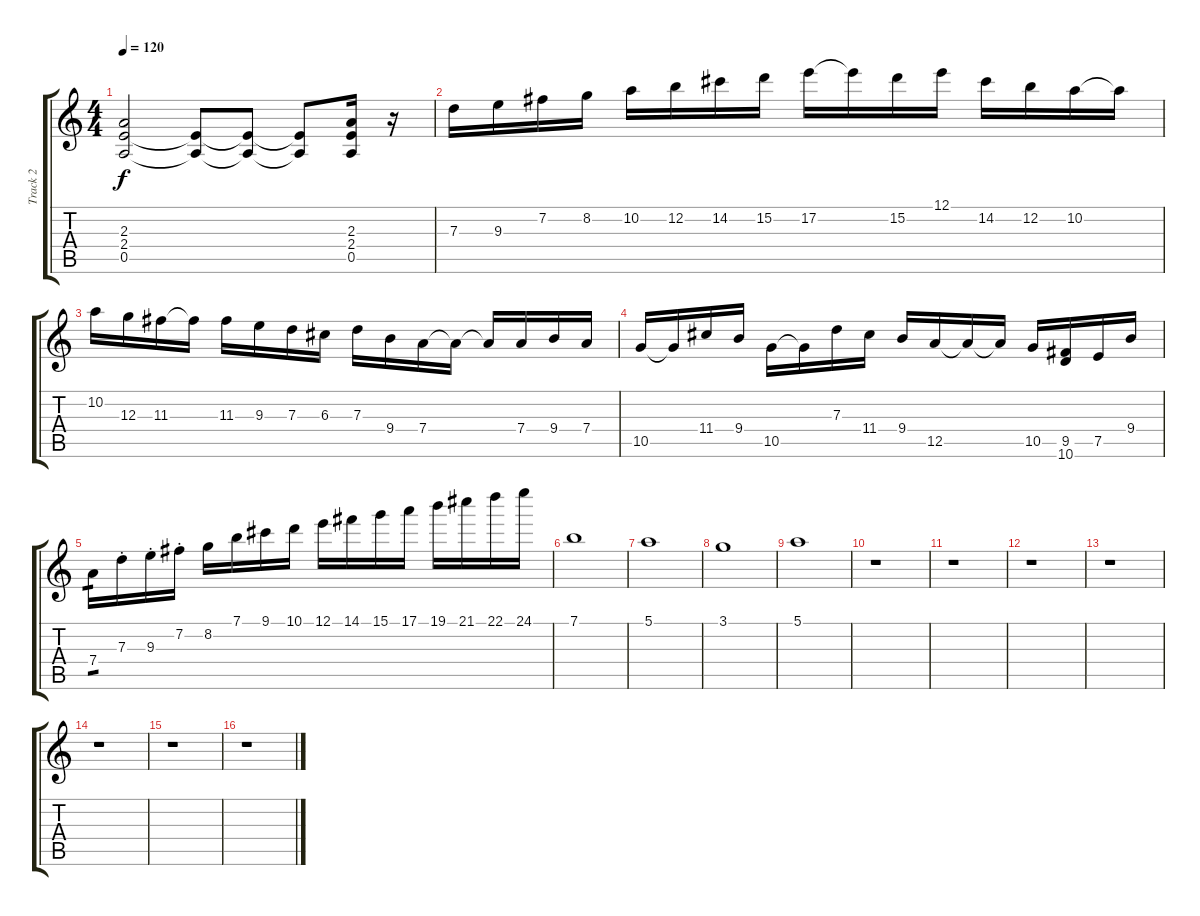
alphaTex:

\track ("Track 2" "Track 2") {instrument distortionguitar}
\staff {score tabs}
\tuning (E4 B3 G3 D3 A2 E2) {hide}
\ts (4 4)
\tempo 120
\clef g2
\ks c
(2.3 2.4 0.5).2{dy f} (2.4{t} 0.5{t}).8 (2.4{t} 0.5{t}).8 (2.4{t} 0.5{t}).8 (2.3 2.4 0.5).16 r.16 |
7.3.16 9.3.16 7.2.16 8.2.16 10.2.16 12.2.16 14.2.16 15.2.16 17.2.16 17.2{t}.16 15.2.16 12.1.16 14.2.16 12.2.16 10.2.16 10.2{t}.16 |
10.2.16 12.3.16 11.3.16 11.3{t}.16 11.3.16 9.3.16 7.3.16 6.3.16 7.3.16 9.4.16 7.4.16 7.4{t}.16 7.4{t}.16 7.4.16 9.4.16 7.4.16 |
10.5.16 10.5{t}.16 11.4.16 9.4.16 10.5.16 10.5{t}.16 7.3.16 11.4.16 9.4.16 12.5.16 12.5{t}.16 12.5{t}.16 10.5.16 (9.5 10.6).16 7.5.16 9.4.16 |
7.4.16{tp 1} 7.3{st}.16 9.3{st}.16 7.2{st}.16 8.2.16 7.1.16 9.1.16 10.1.16 12.1.16 14.1.16 15.1.16 17.1.16 19.1.16 21.1.16 22.1.16 24.1.16 |
7.1.1 |
5.1.1 |
3.1.1 |
5.1.1 |
r.1 |
r.1 |
r.1 |
r.1 |
r.1 |
r.1 |
r.1
